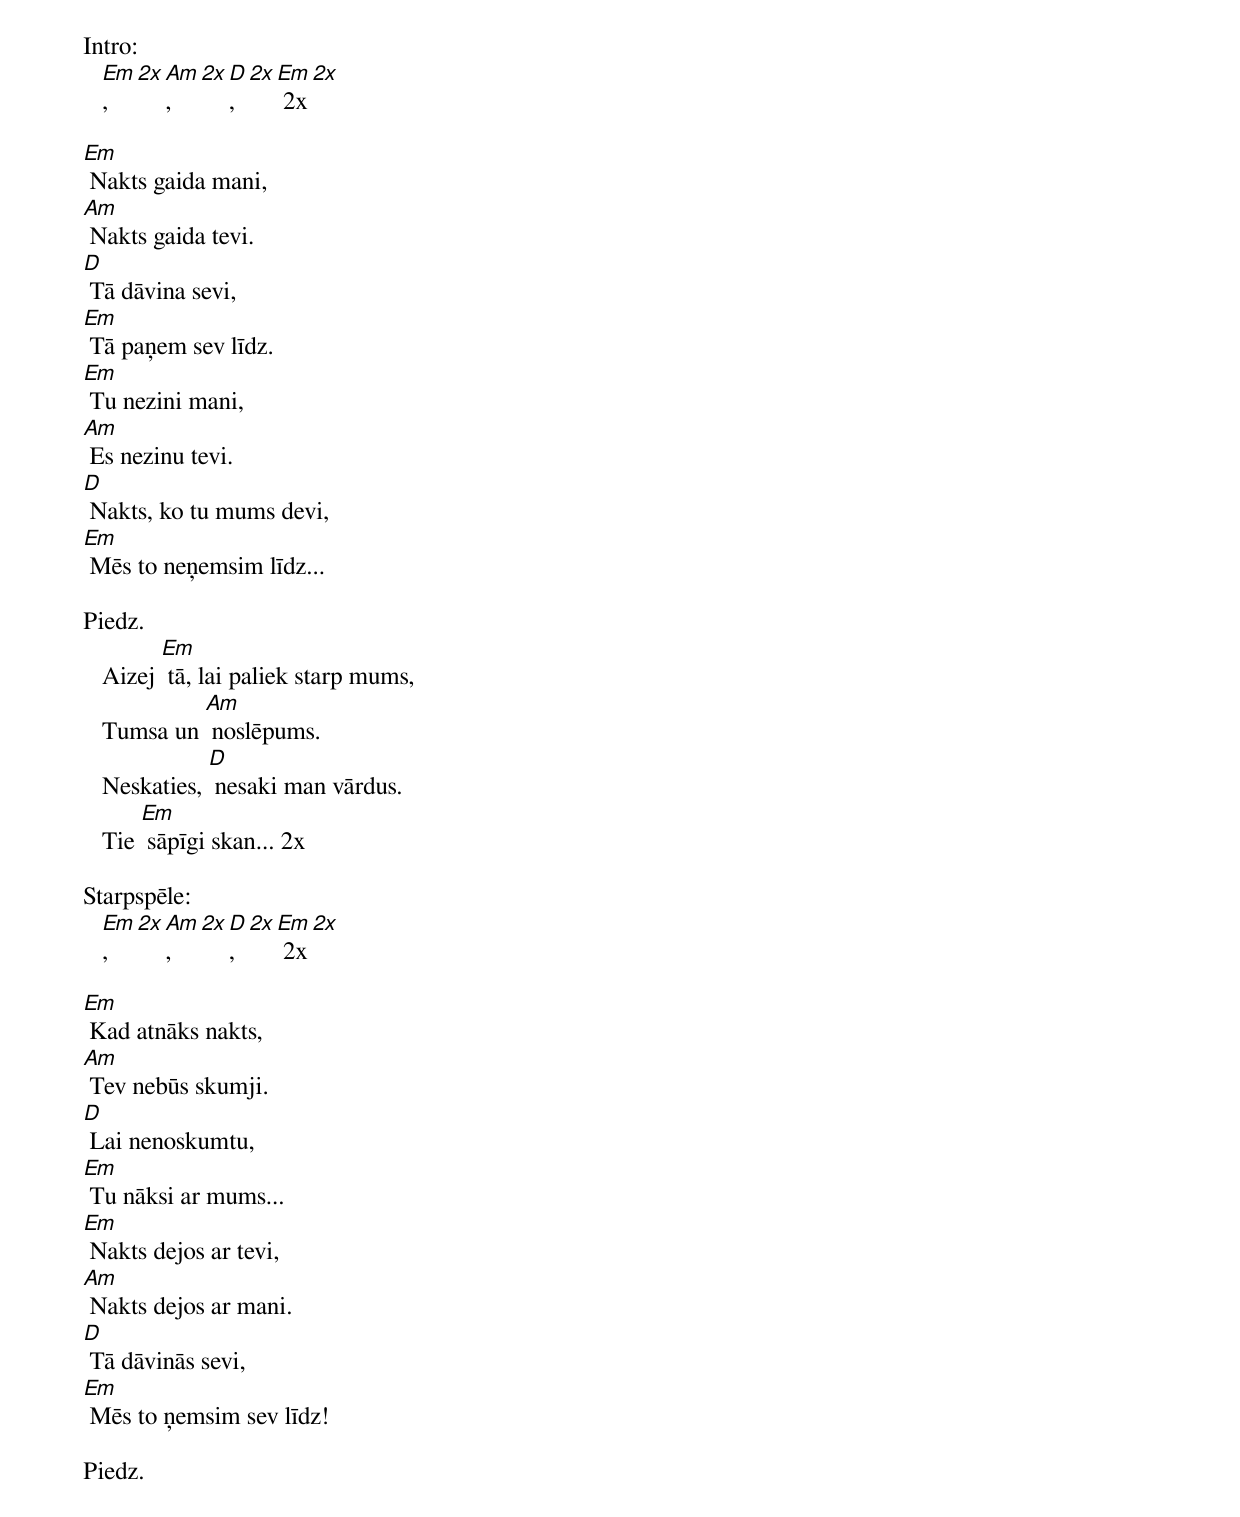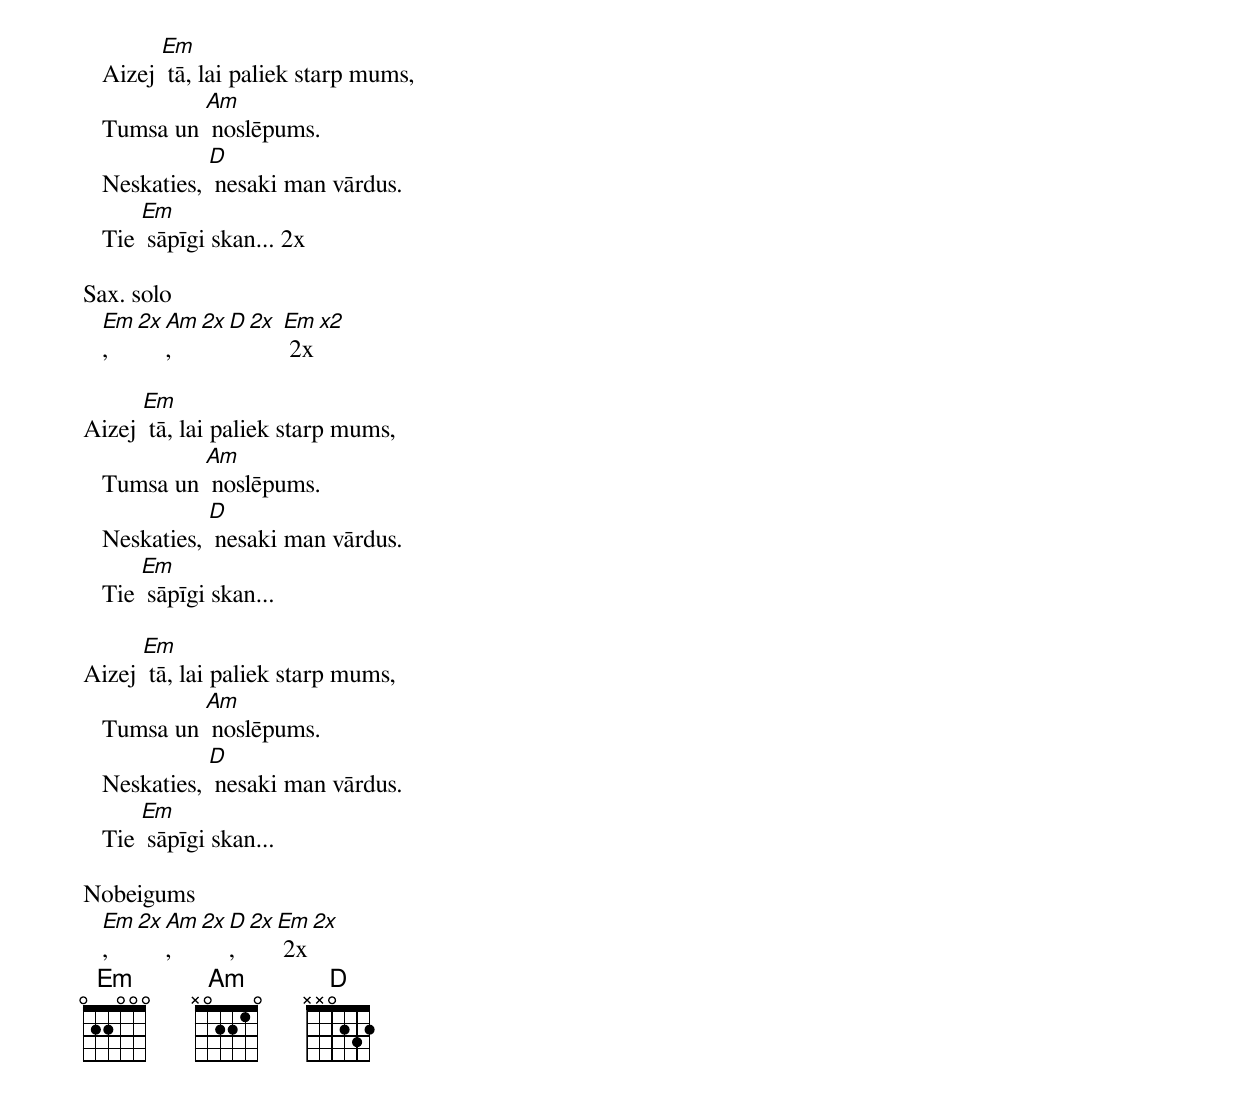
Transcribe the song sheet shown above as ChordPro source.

Intro:
   [Em 2x], [Am 2x], [D 2x], [Em 2x] 2x

[Em] Nakts gaida mani,
[Am] Nakts gaida tevi.
[D] Tā dāvina sevi,
[Em] Tā paņem sev līdz.
[Em] Tu nezini mani,
[Am] Es nezinu tevi.
[D] Nakts, ko tu mums devi,
[Em] Mēs to neņemsim līdz...

Piedz.
   Aizej [Em] tā, lai paliek starp mums,
   Tumsa un [Am] noslēpums.
   Neskaties, [D] nesaki man vārdus.
   Tie [Em] sāpīgi skan... 2x

Starpspēle:
   [Em 2x], [Am 2x], [D 2x], [Em 2x] 2x

[Em] Kad atnāks nakts,
[Am] Tev nebūs skumji.
[D] Lai nenoskumtu,
[Em] Tu nāksi ar mums...
[Em] Nakts dejos ar tevi,
[Am] Nakts dejos ar mani.
[D] Tā dāvinās sevi,
[Em] Mēs to ņemsim sev līdz!

Piedz.
   Aizej [Em] tā, lai paliek starp mums,
   Tumsa un [Am] noslēpums.
   Neskaties, [D] nesaki man vārdus.
   Tie [Em] sāpīgi skan... 2x

Sax. solo
   [Em 2x], [Am 2x], [D 2x] [Em x2] 2x

Aizej [Em] tā, lai paliek starp mums,
   Tumsa un [Am] noslēpums.
   Neskaties, [D] nesaki man vārdus.
   Tie [Em] sāpīgi skan...

Aizej [Em] tā, lai paliek starp mums,
   Tumsa un [Am] noslēpums.
   Neskaties, [D] nesaki man vārdus.
   Tie [Em] sāpīgi skan...

Nobeigums
   [Em 2x], [Am 2x], [D 2x], [Em 2x] 2x
